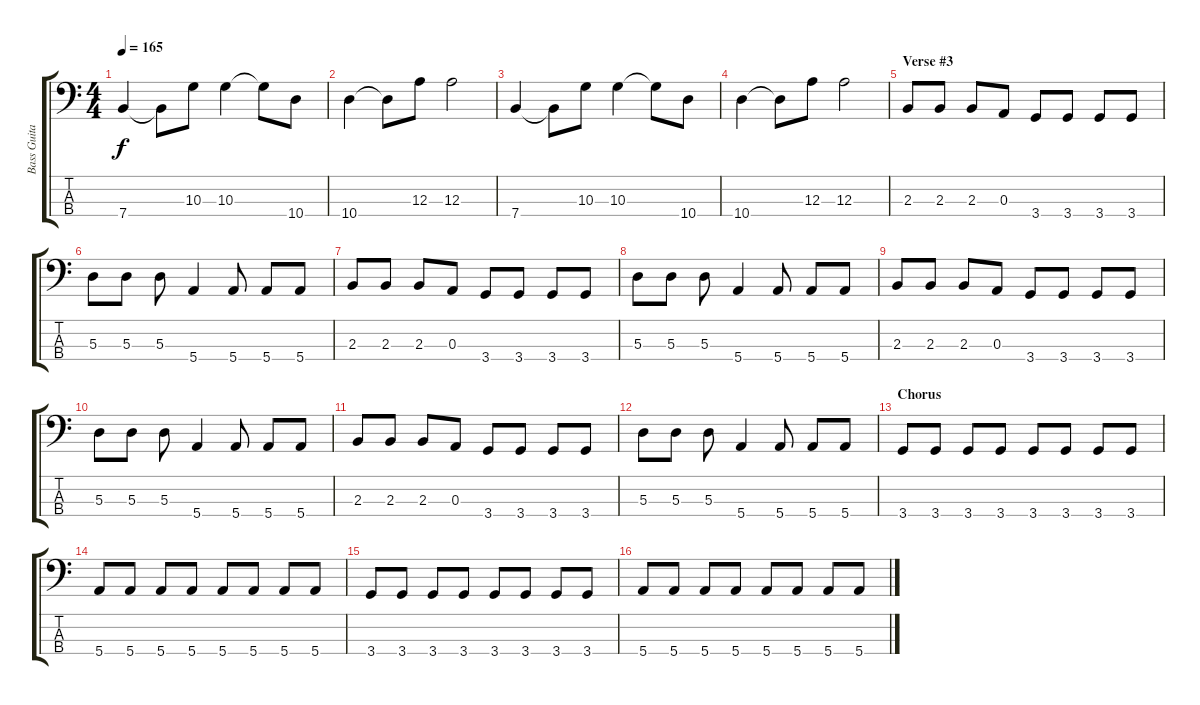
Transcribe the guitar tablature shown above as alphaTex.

\track ("Bass Guitar" "Bass Guita") {instrument electricbassfinger}
\staff {score tabs}
\tuning (G2 D2 A1 E1) {hide}
\ts (4 4)
\tempo 165
\clef f4
\ks c
7.4.4{dy f} 7.4{t}.8 10.3.8 10.3.4 10.3{t}.8 10.4.8 |
10.4.4 10.4{t}.8 12.3.8 12.3.2 |
7.4.4 7.4{t}.8 10.3.8 10.3.4 10.3{t}.8 10.4.8 |
10.4.4 10.4{t}.8 12.3.8 12.3.2 |
\section ("" "Verse #3")
2.3.8 2.3.8 2.3.8 0.3.8 3.4.8 3.4.8 3.4.8 3.4.8 |
5.3.8 5.3.8 5.3.8 5.4.4 5.4.8 5.4.8 5.4.8 |
2.3.8 2.3.8 2.3.8 0.3.8 3.4.8 3.4.8 3.4.8 3.4.8 |
5.3.8 5.3.8 5.3.8 5.4.4 5.4.8 5.4.8 5.4.8 |
2.3.8 2.3.8 2.3.8 0.3.8 3.4.8 3.4.8 3.4.8 3.4.8 |
5.3.8 5.3.8 5.3.8 5.4.4 5.4.8 5.4.8 5.4.8 |
2.3.8 2.3.8 2.3.8 0.3.8 3.4.8 3.4.8 3.4.8 3.4.8 |
5.3.8 5.3.8 5.3.8 5.4.4 5.4.8 5.4.8 5.4.8 |
\section ("" "Chorus")
3.4.8 3.4.8 3.4.8 3.4.8 3.4.8 3.4.8 3.4.8 3.4.8 |
5.4.8 5.4.8 5.4.8 5.4.8 5.4.8 5.4.8 5.4.8 5.4.8 |
3.4.8 3.4.8 3.4.8 3.4.8 3.4.8 3.4.8 3.4.8 3.4.8 |
5.4.8 5.4.8 5.4.8 5.4.8 5.4.8 5.4.8 5.4.8 5.4.8
